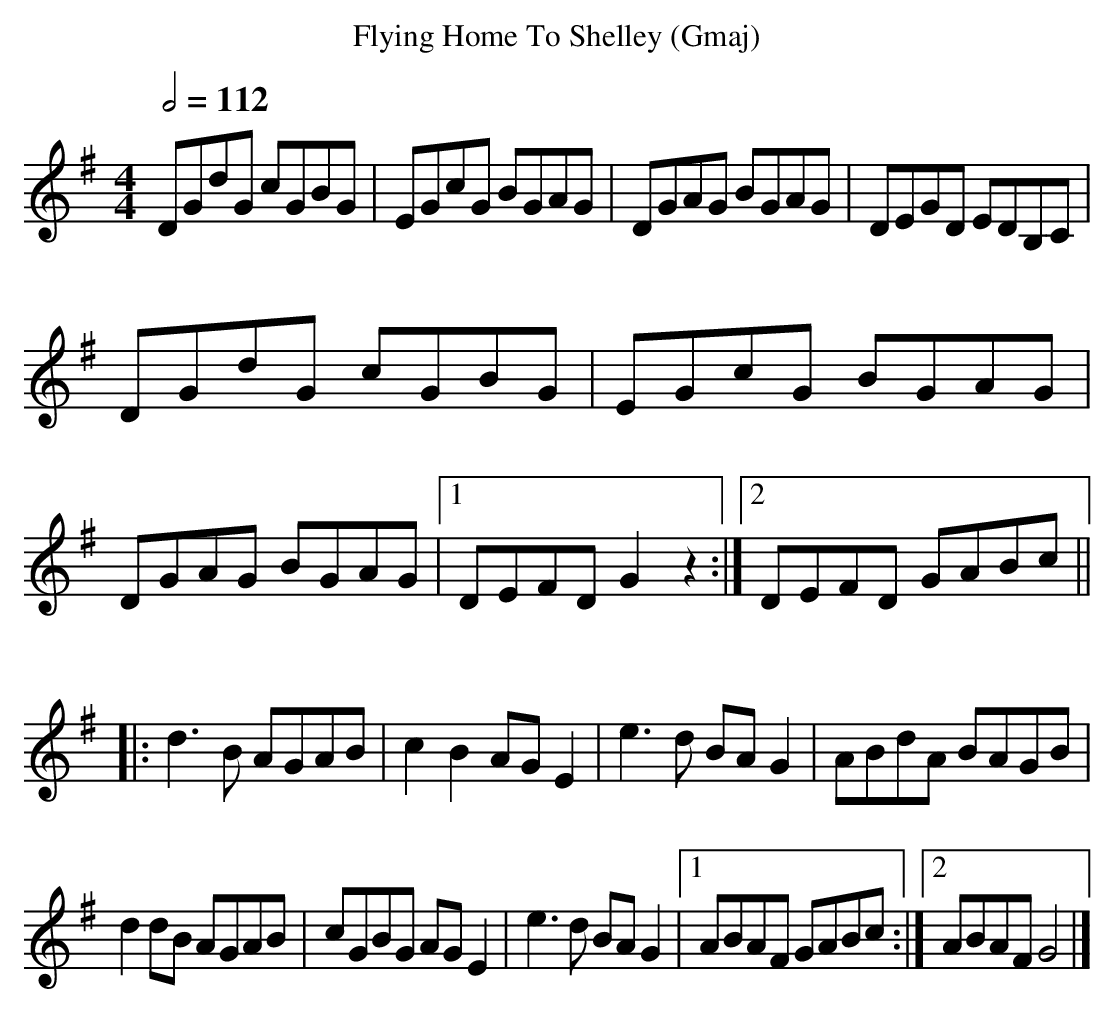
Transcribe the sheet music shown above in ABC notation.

X:1
T:Flying Home To Shelley (Gmaj)
Q:1/2=112
M:4/4
L:1/8
K:Gmaj
DGdG cGBG|EGcG BGAG|DGAG BGAG|DEGD EDB,C|
DGdG cGBG|EGcG BGAG|DGAG BGAG|1DEFD G2z2:|2DEFD GABc||
|:d3B AGAB|c2B2 AGE2|e3d BAG2|ABdA BAGB|
d2dB AGAB|cGBG AGE2|e3d BAG2|1ABAF GABc:|2ABAF G4|]
